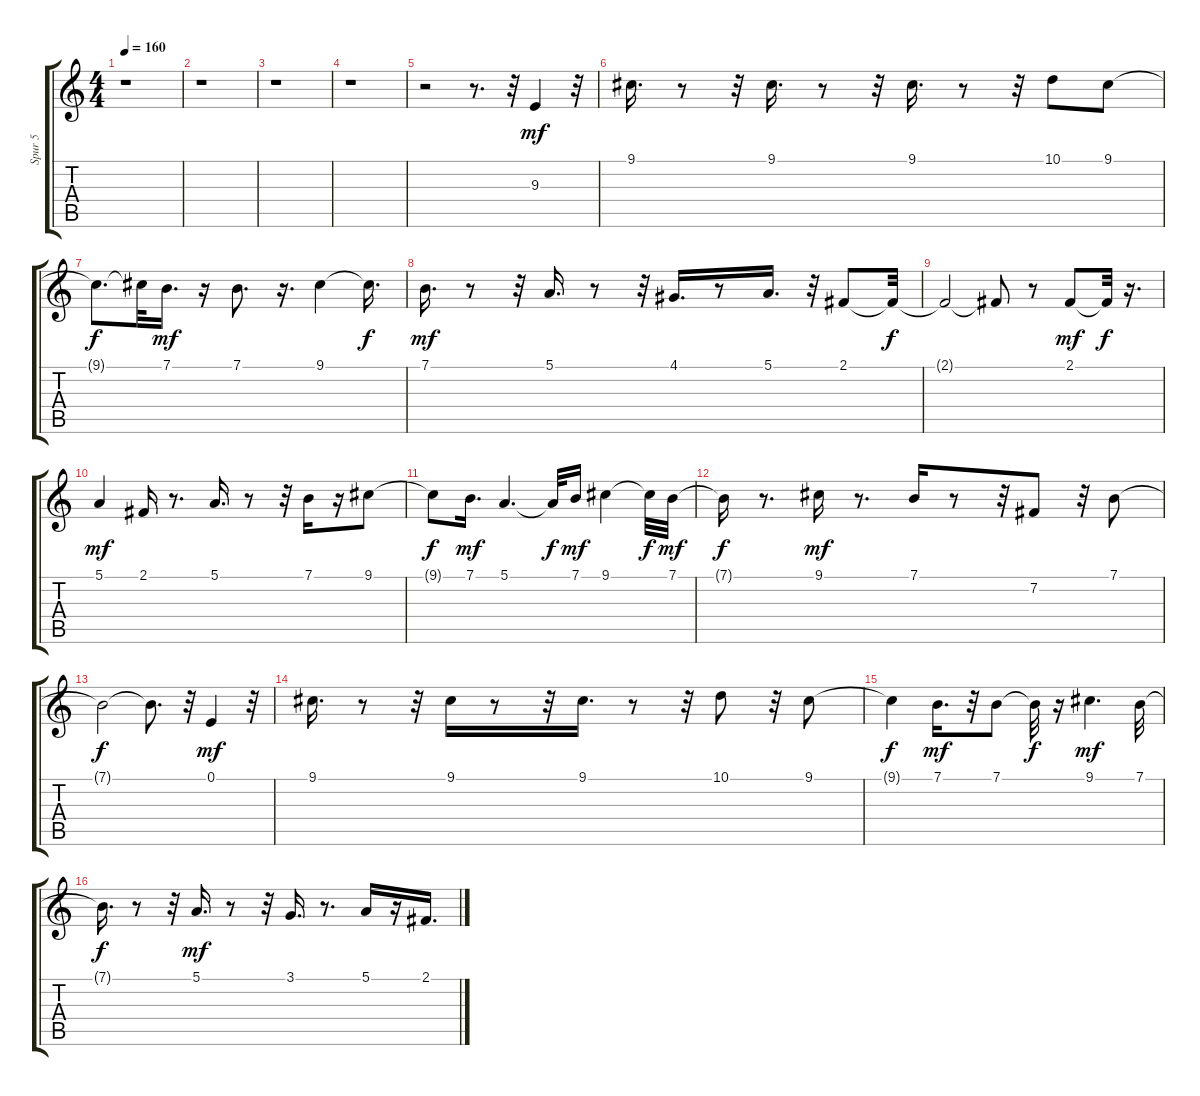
\track ("Spur 5" "Spur 5") {instrument brasssection}
\staff {score tabs}
\tuning (E4 B3 G3 D3 A2 E2) {hide}
\ts (4 4)
\tempo 160
\clef g2
\ks c
r.1{dy mf instrument brasssection} |
r.1 |
r.1 |
r.1 |
r.2 r.8{d} r.32 9.3.4{volume 13} r.32 |
9.1.16{d} r.8 r.32 9.1.16{d} r.8 r.32 9.1.16{d} r.8 r.32 10.1.8 9.1.8 |
9.1{t}.8{d dy f} 9.1{t}.32 7.1.16{d dy mf} r.16 7.1.8{d} r.16{d} 9.1.4 9.1{t}.16{d dy f} |
7.1.16{d dy mf} r.8 r.32 5.1.16{d} r.8 r.32 4.1.16{d} r.8 5.1.16{d} r.32 2.1.8 2.1{t}.32{dy f} |
2.1{t}.2 2.1{t}.8 r.8 2.1.8{dy mf} 2.1{t}.32{dy f} r.16{d} |
5.1.4{dy mf} 2.1.16 r.8{d} 5.1.16{d} r.8 r.32 7.1.16 r.16 9.1.8 |
9.1{t}.8{dy f} 7.1.16{d dy mf} 5.1.4{d} 5.1{t}.32{dy f} 7.1.16{dy mf} 9.1.4 9.1{t}.32{dy f} 7.1.32{dy mf} |
7.1{t}.16{dy f} r.8{d} 9.1.16{dy mf} r.8{d} 7.1.16 r.8 r.32 7.2.8 r.32 7.1.8 |
7.1{t}.2{dy f} 7.1{t}.8{d} r.32 0.1.4{dy mf} r.32 |
9.1.16{d} r.8 r.32 9.1.16 r.8 r.32 9.1.16{d} r.8 r.32 10.1.8 r.32 9.1.8 |
9.1{t}.4{dy f} 7.1.16{d dy mf} r.32 7.1.8 7.1{t}.32{dy f} r.16 9.1.4{d dy mf} 7.1.32 |
7.1{t}.16{d dy f} r.8 r.32 5.1.16{d dy mf} r.8 r.32 3.1.16{d} r.8{d} 5.1.16 r.16 2.1.16{d}
